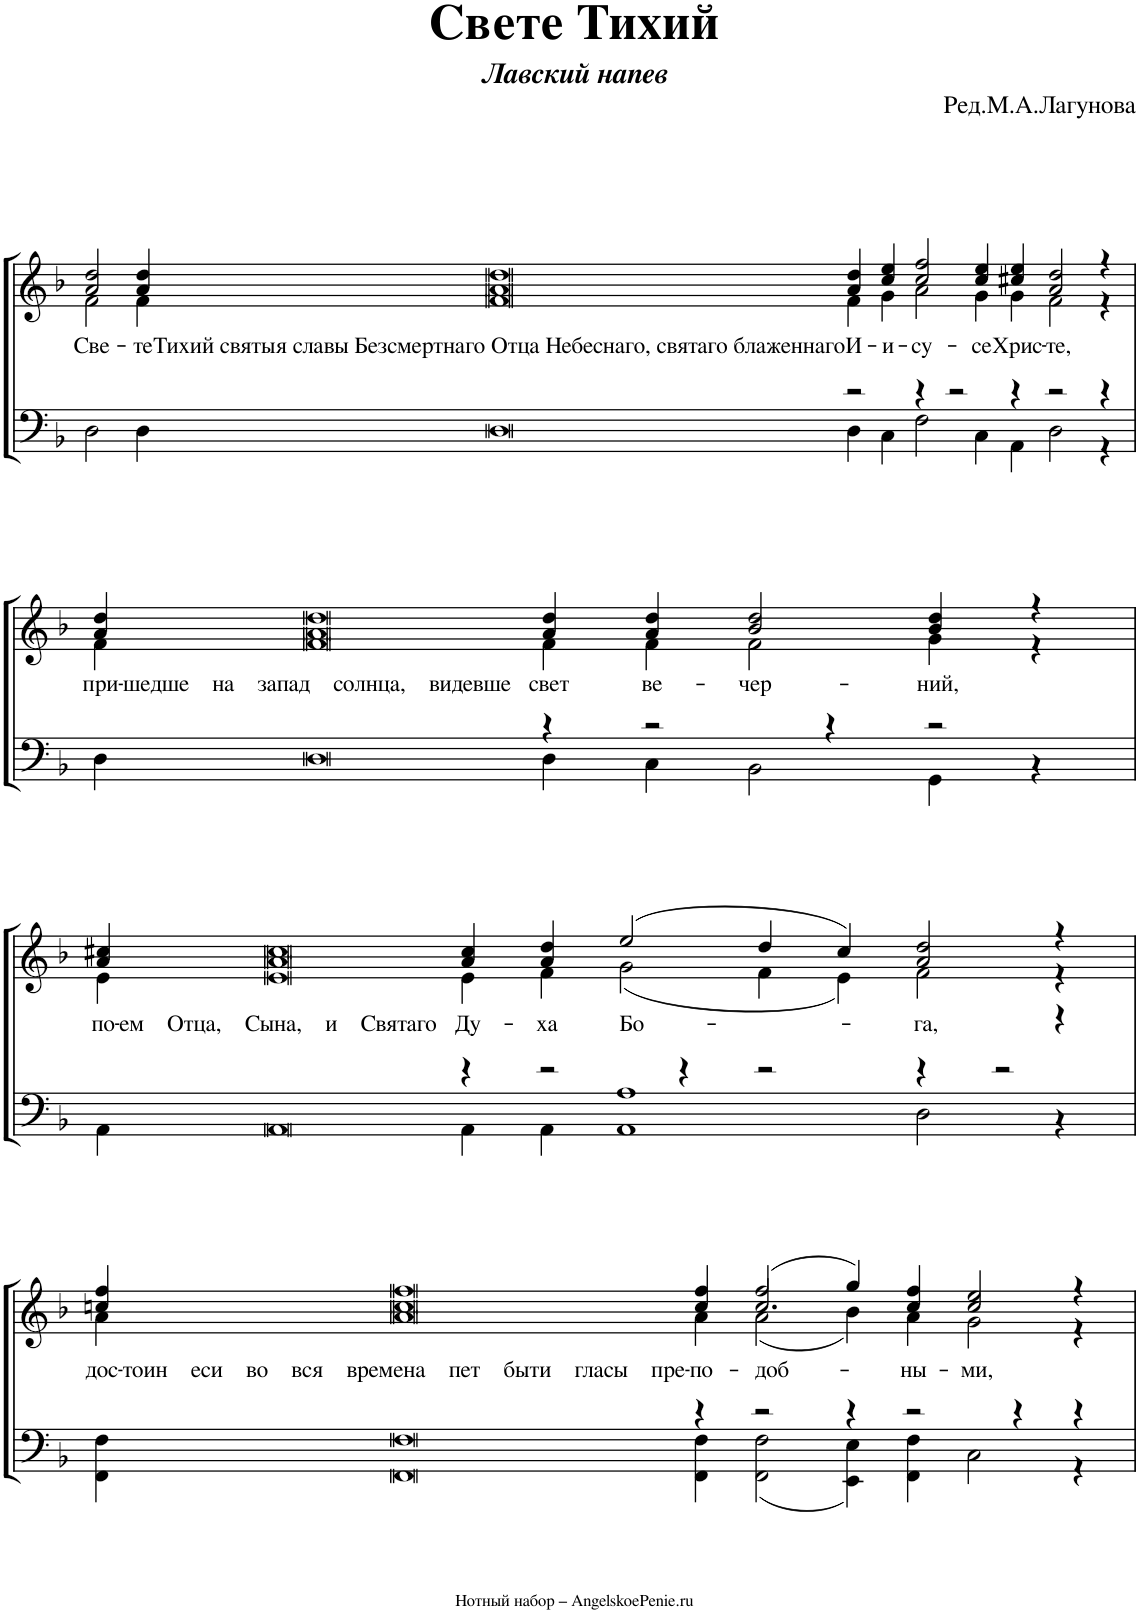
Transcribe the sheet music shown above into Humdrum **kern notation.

**kern	**kern	**text
*part1	*part1	*part1
*staff2	*staff1	*staff1
*I"Piano	*	*
*I'Pno.	*	*
*clefF4	*clefG2	*
*k[b-]	*k[b-]	*
*M63/4	*M63/4	*
=1	=1	=1
*^	*^	*
!	!	!	!	!LO:LY:b
1ryy	2D\	2a/ 2dd/	2f\	Све-
!	!	!	!	!LO:LY:b
.	4D\	4a/ 4dd/	4f\	-те
!	!	!	!	!LO:LY:b
.	4D	4a 4dd	4f	Тихий святыя славы Безсмертнаго Отца Небеснаго, святаго блаженнаго
!	!	!	!	!LO:LY:b
2r	4D\	4a/ 4dd/	4f\	И-
!	!	!	!	!LO:LY:b
.	4C\	4cc/ 4ee/	4g\	-и-
!	!	!	!	!LO:LY:b
4r	2F\	2cc/ 2ff/	2a\	-су-
2r	.	.	.	.
!	!	!	!	!LO:LY:b
.	4C\	4cc/ 4ee/	4g\	-се
!	!	!	!	!LO:LY:b
4r	4AA\	4cc#X/ 4ee/	4g\	Хрис-
!	!	!	!	!LO:LY:b
2r	2D\	2a/ 2dd/	2f\	-те,
4r	4r	4r	4r	.
!!LO:LB:g=z	!!
=2	=2	=2	=2	=2
!	!	!	!	!LO:LY:b
2ryy	4D\	4a/ 4dd/	4f\	при-
!	!	!	!	!LO:LY:b
.	4D	4a 4dd	4f	-шедше на запад солнца, видевше
!	!	!	!	!LO:LY:b
4r	4D\	4a/ 4dd/	4f\	свет
!	!	!	!	!LO:LY:b
2r	4C\	4a/ 4dd/	4f\	ве-
!	!	!	!	!LO:LY:b
.	2BB-\	2b-/ 2dd/	2f\	-чер-
4r	.	.	.	.
!	!	!	!	!LO:LY:b
2r	4GG\	4b-/ 4dd/	4g\	-ний,
.	4r	4r	4r	.
!!LO:LB:g=z
=3	=3	=3	=3	=3
!	!	!	!	!LO:LY:b
*	*	*	*^	*
2ryy	4AA\	4a/ 4cc#X/	4e\	1.ryy	по-
!	!	!	!	!	!LO:LY:b
.	4AA	4a 4cc#	4e	.	-ем Отца, Сына, и Святаго
!	!	!	!	!	!LO:LY:b
4r	4AA\	4a/ 4cc#/	4e\	.	Ду-
!	!	!	!	!	!LO:LY:b
2r	4AA\	4a/ 4dd/	4f\	.	-ха
!	!	!	!	!	!LO:LY:b
.	1AA 1A	(2ee/	(2g\	.	Бо-
4r	.	.	.	.	.
*	*	*	*v	*v	*
2r	.	4dd/	4f\	.
.	.	4cc#/)	4e\)	.
!	!	!	!	!LO:LY:b
4r	2D\	2a/ 2dd/	2f\	-га,
2r	.	.	.	.
*	*	*	*^	*
.	4r	4r	4r	4r	.
!!LO:LB:g=z	!!	!!
=4	=4	=4	=4	=4	=4
!	!	!	!	!	!LO:LY:b
2ryy	4FF\ 4F\	4ccn/ 4ff/	4a\	2ryy	дос-
!	!	!	!	!	!LO:LY:b
.	4FF 4F	4cc 4ff	4a	.	-тоин еси во вся времена пет быти гласы пре-
!	!	!	!	!	!LO:LY:b
4r	4FF\ 4F\	4cc/ 4ff/	4a\	4ryy	-по-
!	!	!	!	!	!LO:LY:b
2r	2FF\ 2F\	(2ff/	(2a\	2.cc/	-доб-
4r	4EE\ 4E\	4gg/)	4b-\)	.	.
!	!	!	!	!	!LO:LY:b
2r	4FF\ 4F\	4cc/ 4ff/	4a\	1ryy	-ны-
!	!	!	!	!	!LO:LY:b
.	2C\	2cc/ 2ee/	2g\	.	-ми,
4r	.	.	.	.	.
4r	4r	4r	4r	.	.
*v	*v	*	*	*	*
*	*v	*v	*v	*
=	=	=
*-	*-	*-
